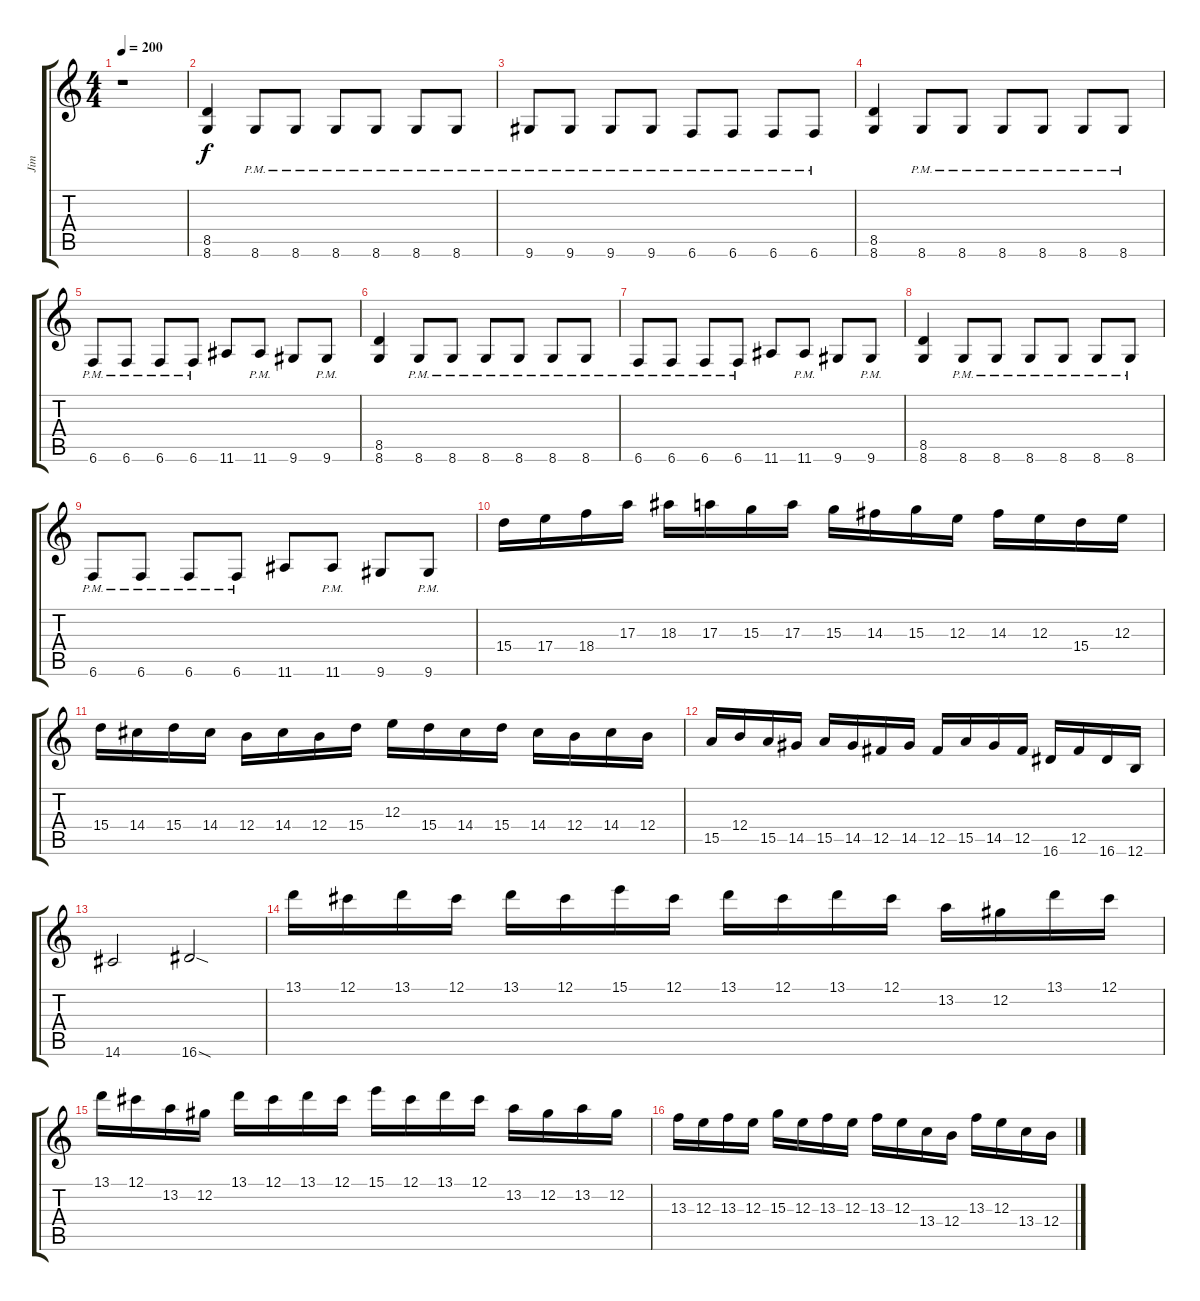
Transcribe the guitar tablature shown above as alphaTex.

\track ("Jim" "Jim") {instrument distortionguitar}
\staff {score tabs}
\tuning (Db4 Ab3 E3 B2 Gb2 B1) {hide}
\ts (4 4)
\tempo 200
\clef g2
\ks c
r.1{dy f} |
(8.5 8.6).4 8.6{pm}.8 8.6{pm}.8 8.6{pm}.8 8.6{pm}.8 8.6{pm}.8 8.6{pm}.8 |
9.6{pm}.8 9.6{pm}.8 9.6{pm}.8 9.6{pm}.8 6.6{pm}.8 6.6{pm}.8 6.6{pm}.8 6.6{pm}.8 |
(8.5 8.6).4 8.6{pm}.8 8.6{pm}.8 8.6{pm}.8 8.6{pm}.8 8.6{pm}.8 8.6{pm}.8 |
6.6{pm}.8 6.6{pm}.8 6.6{pm}.8 6.6{pm}.8 11.6.8 11.6{pm}.8 9.6.8 9.6{pm}.8 |
(8.5 8.6).4 8.6{pm}.8 8.6{pm}.8 8.6{pm}.8 8.6{pm}.8 8.6{pm}.8 8.6{pm}.8 |
6.6{pm}.8 6.6{pm}.8 6.6{pm}.8 6.6{pm}.8 11.6.8 11.6{pm}.8 9.6.8 9.6{pm}.8 |
(8.5 8.6).4 8.6{pm}.8 8.6{pm}.8 8.6{pm}.8 8.6{pm}.8 8.6{pm}.8 8.6{pm}.8 |
6.6{pm}.8 6.6{pm}.8 6.6{pm}.8 6.6{pm}.8 11.6.8 11.6{pm}.8 9.6.8 9.6{pm}.8 |
15.4.16 17.4.16 18.4.16 17.3.16 18.3.16 17.3.16 15.3.16 17.3.16 15.3.16 14.3.16 15.3.16 12.3.16 14.3.16 12.3.16 15.4.16 12.3.16 |
15.4.16 14.4.16 15.4.16 14.4.16 12.4.16 14.4.16 12.4.16 15.4.16 12.3.16 15.4.16 14.4.16 15.4.16 14.4.16 12.4.16 14.4.16 12.4.16 |
15.5.16 12.4.16 15.5.16 14.5.16 15.5.16 14.5.16 12.5.16 14.5.16 12.5.16 15.5.16 14.5.16 12.5.16 16.6.16 12.5.16 16.6.16 12.6.16 |
14.6.2 16.6{sod}.2 |
13.1.16 12.1.16 13.1.16 12.1.16 13.1.16 12.1.16 15.1.16 12.1.16 13.1.16 12.1.16 13.1.16 12.1.16 13.2.16 12.2.16 13.1.16 12.1.16 |
13.1.16 12.1.16 13.2.16 12.2.16 13.1.16 12.1.16 13.1.16 12.1.16 15.1.16 12.1.16 13.1.16 12.1.16 13.2.16 12.2.16 13.2.16 12.2.16 |
13.3.16 12.3.16 13.3.16 12.3.16 15.3.16 12.3.16 13.3.16 12.3.16 13.3.16 12.3.16 13.4.16 12.4.16 13.3.16 12.3.16 13.4.16 12.4.16
